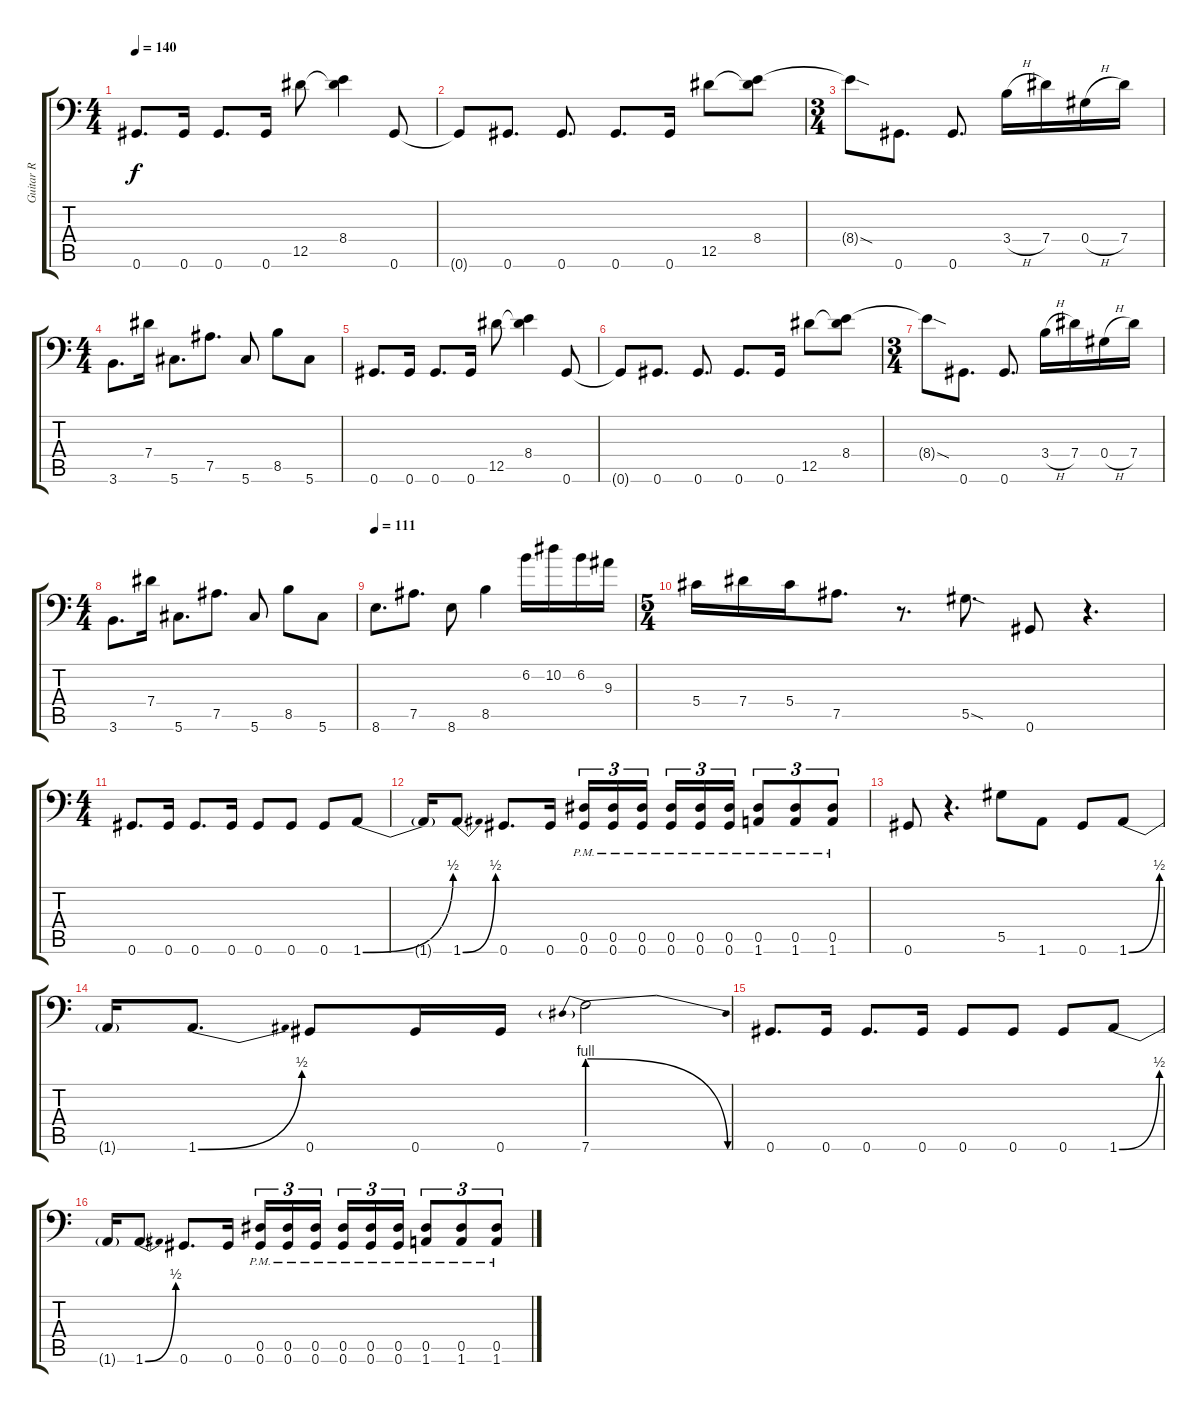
\track ("Guitar R" "Guitar R") {instrument distortionguitar}
\staff {score tabs}
\tuning (Bb3 F3 Db3 Ab2 Eb2 Ab1) {hide}
\ts (4 4)
\tempo 140
\clef f4
\ks c
0.6.8{d dy f} 0.6.16 0.6.8{d} 0.6.16 12.5.8 (8.4 12.5{t}).4 0.6.8 |
0.6{t}.8 0.6.8{d} 0.6.8{d} 0.6.8{d} 0.6.16 12.5.8 (8.4 12.5{t}).8 |
\ts (3 4)
8.4{sod t}.8 0.6.8{d} 0.6.8{d} 3.4{h}.16 7.4.16 0.4{h}.16 7.4.16 |
\ts (4 4)
3.6.8{d} 7.4.16 5.6.8{d} 7.5.8{d} 5.6.8 8.5.8 5.6.8 |
0.6.8{d} 0.6.16 0.6.8{d} 0.6.16 12.5.8 (8.4 12.5{t}).4 0.6.8 |
0.6{t}.8 0.6.8{d} 0.6.8{d} 0.6.8{d} 0.6.16 12.5.8 (8.4 12.5{t}).8 |
\ts (3 4)
8.4{sod t}.8 0.6.8{d} 0.6.8{d} 3.4{h}.16 7.4.16 0.4{h}.16 7.4.16 |
\ts (4 4)
3.6.8{d} 7.4.16 5.6.8{d} 7.5.8{d} 5.6.8 8.5.8 5.6.8 |
\tempo 111
8.6.8{d} 7.5.8{d} 8.6.8 8.5.4 6.2.16 10.2.16 6.2.16 9.3.16 |
\ts (5 4)
5.4.16 7.4.16 5.4.16 7.5.8{d} r.8{d} 5.5{sod}.8{d} 0.6.8 r.4{d} |
\ts (4 4)
0.6.8{d} 0.6.16 0.6.8{d} 0.6.16 0.6.8 0.6.8 0.6.8 1.6{be (bend 0 0 60 2)}.8 |
1.6{t}.16 1.6{be (bend 0 0 60 2)}.8{d} 0.6.8{d} 0.6.16 (0.5{pm} 0.6{pm}).16{tu (3 2)} (0.5{pm} 0.6{pm}).16{tu (3 2)} (0.5{pm} 0.6{pm}).16{tu (3 2) beam splitsecondary} (0.5{pm} 0.6{pm}).16{tu (3 2)} (0.5{pm} 0.6{pm}).16{tu (3 2)} (0.5{pm} 0.6{pm}).16{tu (3 2)} (0.5{pm} 1.6{pm}).8{tu (3 2)} (0.5{pm} 1.6{pm}).8{tu (3 2)} (0.5{pm} 1.6{pm}).8{tu (3 2)} |
0.6.8 r.4{d} 5.5.8 1.6.8 0.6.8 1.6{be (bend 0 0 60 2)}.8 |
1.6{t}.16 1.6{be (bend 0 0 60 2)}.8{d} 0.6.8 0.6.16 0.6.16 7.6{be (prebendrelease 0 4 60 0)}.2 |
0.6.8{d} 0.6.16 0.6.8{d} 0.6.16 0.6.8 0.6.8 0.6.8 1.6{be (bend 0 0 60 2)}.8 |
1.6{t}.16 1.6{be (bend 0 0 60 2)}.8{d} 0.6.8{d} 0.6.16 (0.5{pm} 0.6{pm}).16{tu (3 2)} (0.5{pm} 0.6{pm}).16{tu (3 2)} (0.5{pm} 0.6{pm}).16{tu (3 2) beam splitsecondary} (0.5{pm} 0.6{pm}).16{tu (3 2)} (0.5{pm} 0.6{pm}).16{tu (3 2)} (0.5{pm} 0.6{pm}).16{tu (3 2)} (0.5{pm} 1.6{pm}).8{tu (3 2)} (0.5{pm} 1.6{pm}).8{tu (3 2)} (0.5{pm} 1.6{pm}).8{tu (3 2)}
